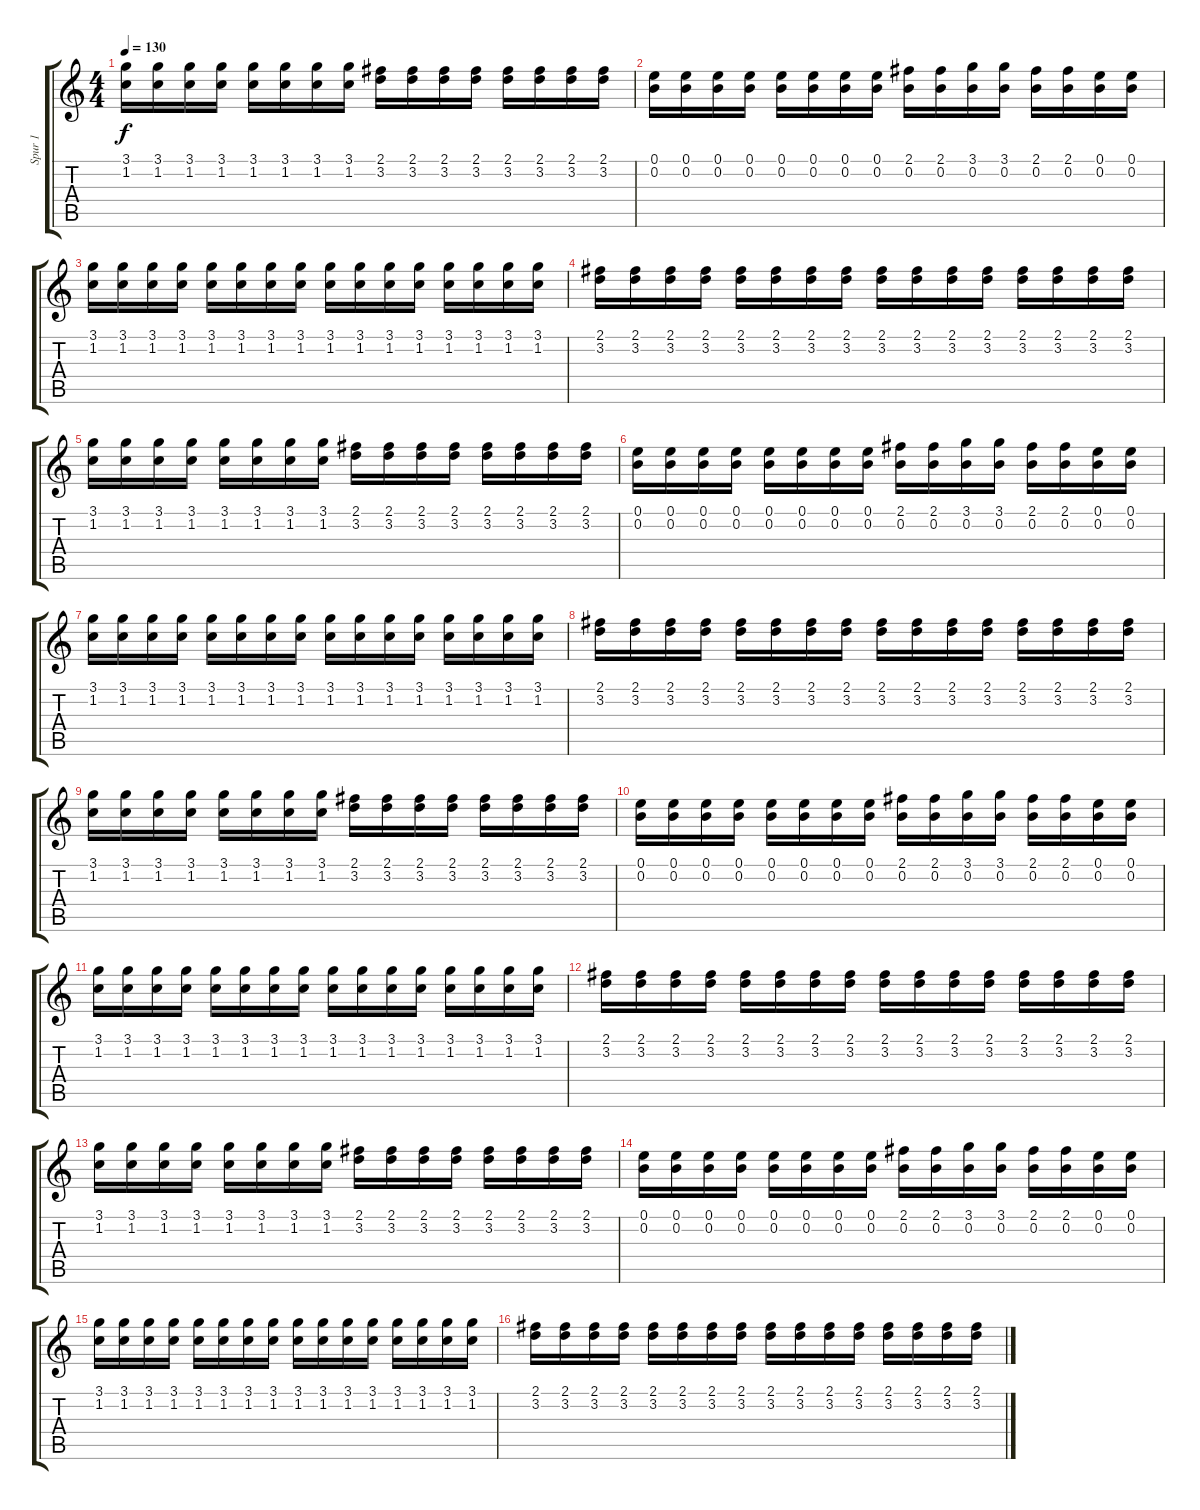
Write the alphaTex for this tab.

\track ("Spur 1" "Spur 1") {instrument overdrivenguitar}
\staff {score tabs}
\tuning (E4 B3 G3 D3 A2 E2) {hide}
\ts (4 4)
\tempo 130
\clef g2
\ks c
(3.1 1.2).16{dy f} (3.1 1.2).16 (3.1 1.2).16 (3.1 1.2).16 (3.1 1.2).16 (3.1 1.2).16 (3.1 1.2).16 (3.1 1.2).16 (2.1 3.2).16 (2.1 3.2).16 (2.1 3.2).16 (2.1 3.2).16 (2.1 3.2).16 (2.1 3.2).16 (2.1 3.2).16 (2.1 3.2).16 |
(0.1 0.2).16 (0.1 0.2).16 (0.1 0.2).16 (0.1 0.2).16 (0.1 0.2).16 (0.1 0.2).16 (0.1 0.2).16 (0.1 0.2).16 (2.1 0.2).16 (2.1 0.2).16 (3.1 0.2).16 (3.1 0.2).16 (2.1 0.2).16 (2.1 0.2).16 (0.1 0.2).16 (0.1 0.2).16 |
(3.1 1.2).16 (3.1 1.2).16 (3.1 1.2).16 (3.1 1.2).16 (3.1 1.2).16 (3.1 1.2).16 (3.1 1.2).16 (3.1 1.2).16 (3.1 1.2).16 (3.1 1.2).16 (3.1 1.2).16 (3.1 1.2).16 (3.1 1.2).16 (3.1 1.2).16 (3.1 1.2).16 (3.1 1.2).16 |
(2.1 3.2).16 (2.1 3.2).16 (2.1 3.2).16 (2.1 3.2).16 (2.1 3.2).16 (2.1 3.2).16 (2.1 3.2).16 (2.1 3.2).16 (2.1 3.2).16 (2.1 3.2).16 (2.1 3.2).16 (2.1 3.2).16 (2.1 3.2).16 (2.1 3.2).16 (2.1 3.2).16 (2.1 3.2).16 |
(3.1 1.2).16 (3.1 1.2).16 (3.1 1.2).16 (3.1 1.2).16 (3.1 1.2).16 (3.1 1.2).16 (3.1 1.2).16 (3.1 1.2).16 (2.1 3.2).16 (2.1 3.2).16 (2.1 3.2).16 (2.1 3.2).16 (2.1 3.2).16 (2.1 3.2).16 (2.1 3.2).16 (2.1 3.2).16 |
(0.1 0.2).16 (0.1 0.2).16 (0.1 0.2).16 (0.1 0.2).16 (0.1 0.2).16 (0.1 0.2).16 (0.1 0.2).16 (0.1 0.2).16 (2.1 0.2).16 (2.1 0.2).16 (3.1 0.2).16 (3.1 0.2).16 (2.1 0.2).16 (2.1 0.2).16 (0.1 0.2).16 (0.1 0.2).16 |
(3.1 1.2).16 (3.1 1.2).16 (3.1 1.2).16 (3.1 1.2).16 (3.1 1.2).16 (3.1 1.2).16 (3.1 1.2).16 (3.1 1.2).16 (3.1 1.2).16 (3.1 1.2).16 (3.1 1.2).16 (3.1 1.2).16 (3.1 1.2).16 (3.1 1.2).16 (3.1 1.2).16 (3.1 1.2).16 |
(2.1 3.2).16 (2.1 3.2).16 (2.1 3.2).16 (2.1 3.2).16 (2.1 3.2).16 (2.1 3.2).16 (2.1 3.2).16 (2.1 3.2).16 (2.1 3.2).16 (2.1 3.2).16 (2.1 3.2).16 (2.1 3.2).16 (2.1 3.2).16 (2.1 3.2).16 (2.1 3.2).16 (2.1 3.2).16 |
(3.1 1.2).16 (3.1 1.2).16 (3.1 1.2).16 (3.1 1.2).16 (3.1 1.2).16 (3.1 1.2).16 (3.1 1.2).16 (3.1 1.2).16 (2.1 3.2).16 (2.1 3.2).16 (2.1 3.2).16 (2.1 3.2).16 (2.1 3.2).16 (2.1 3.2).16 (2.1 3.2).16 (2.1 3.2).16 |
(0.1 0.2).16 (0.1 0.2).16 (0.1 0.2).16 (0.1 0.2).16 (0.1 0.2).16 (0.1 0.2).16 (0.1 0.2).16 (0.1 0.2).16 (2.1 0.2).16 (2.1 0.2).16 (3.1 0.2).16 (3.1 0.2).16 (2.1 0.2).16 (2.1 0.2).16 (0.1 0.2).16 (0.1 0.2).16 |
(3.1 1.2).16 (3.1 1.2).16 (3.1 1.2).16 (3.1 1.2).16 (3.1 1.2).16 (3.1 1.2).16 (3.1 1.2).16 (3.1 1.2).16 (3.1 1.2).16 (3.1 1.2).16 (3.1 1.2).16 (3.1 1.2).16 (3.1 1.2).16 (3.1 1.2).16 (3.1 1.2).16 (3.1 1.2).16 |
(2.1 3.2).16 (2.1 3.2).16 (2.1 3.2).16 (2.1 3.2).16 (2.1 3.2).16 (2.1 3.2).16 (2.1 3.2).16 (2.1 3.2).16 (2.1 3.2).16 (2.1 3.2).16 (2.1 3.2).16 (2.1 3.2).16 (2.1 3.2).16 (2.1 3.2).16 (2.1 3.2).16 (2.1 3.2).16 |
(3.1 1.2).16 (3.1 1.2).16 (3.1 1.2).16 (3.1 1.2).16 (3.1 1.2).16 (3.1 1.2).16 (3.1 1.2).16 (3.1 1.2).16 (2.1 3.2).16 (2.1 3.2).16 (2.1 3.2).16 (2.1 3.2).16 (2.1 3.2).16 (2.1 3.2).16 (2.1 3.2).16 (2.1 3.2).16 |
(0.1 0.2).16 (0.1 0.2).16 (0.1 0.2).16 (0.1 0.2).16 (0.1 0.2).16 (0.1 0.2).16 (0.1 0.2).16 (0.1 0.2).16 (2.1 0.2).16 (2.1 0.2).16 (3.1 0.2).16 (3.1 0.2).16 (2.1 0.2).16 (2.1 0.2).16 (0.1 0.2).16 (0.1 0.2).16 |
(3.1 1.2).16 (3.1 1.2).16 (3.1 1.2).16 (3.1 1.2).16 (3.1 1.2).16 (3.1 1.2).16 (3.1 1.2).16 (3.1 1.2).16 (3.1 1.2).16 (3.1 1.2).16 (3.1 1.2).16 (3.1 1.2).16 (3.1 1.2).16 (3.1 1.2).16 (3.1 1.2).16 (3.1 1.2).16 |
(2.1 3.2).16 (2.1 3.2).16 (2.1 3.2).16 (2.1 3.2).16 (2.1 3.2).16 (2.1 3.2).16 (2.1 3.2).16 (2.1 3.2).16 (2.1 3.2).16 (2.1 3.2).16 (2.1 3.2).16 (2.1 3.2).16 (2.1 3.2).16 (2.1 3.2).16 (2.1 3.2).16 (2.1 3.2).16
